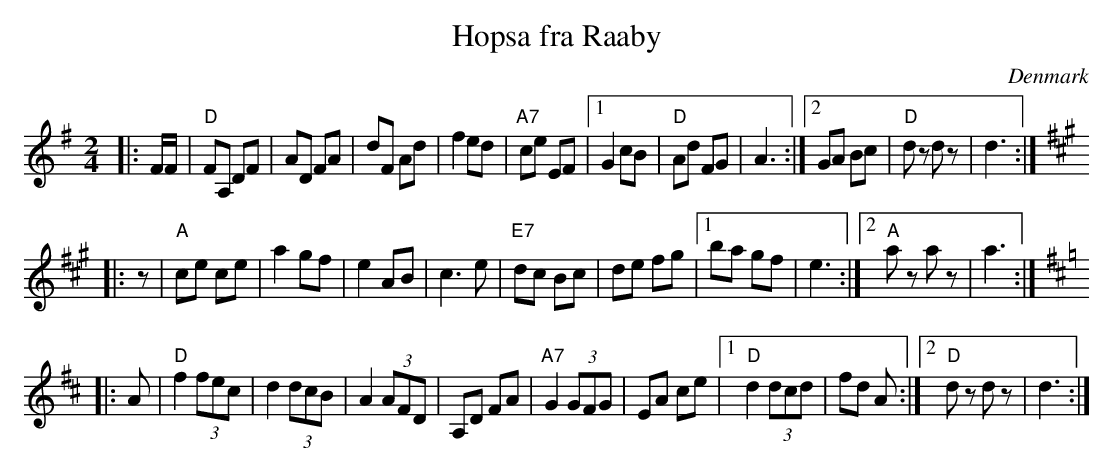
X:1
T: Hopsa fra Raaby
O: Denmark
M: 2/4
L: 1/8
K: G
|: F/F/ \
| "D"FA, DF | AD FA | dF Ad | f2 ed | "A7"ce EF |1 G2 cB | "D"Ad FG | A3 \
                                               :|2 GA Bc | "D"dz dz | d3 :|
K: A
|: z \
| "A"ce ce | a2 gf | e2 AB | c3 e | "E7"dc Bc | de fg |1 ba gf | e3 \
                                                     :|2 "A"az az | a3 :|
K: D
|: A \
| "D"f2 (3fec  | d2 (3dcB | A2 (3AFD | A,D FA | "A7"G2 (3GFG | EA ce |1 "D"d2 (3dcd | fd A \
                                                                    :|2 "D"dz dz | d3 :|
